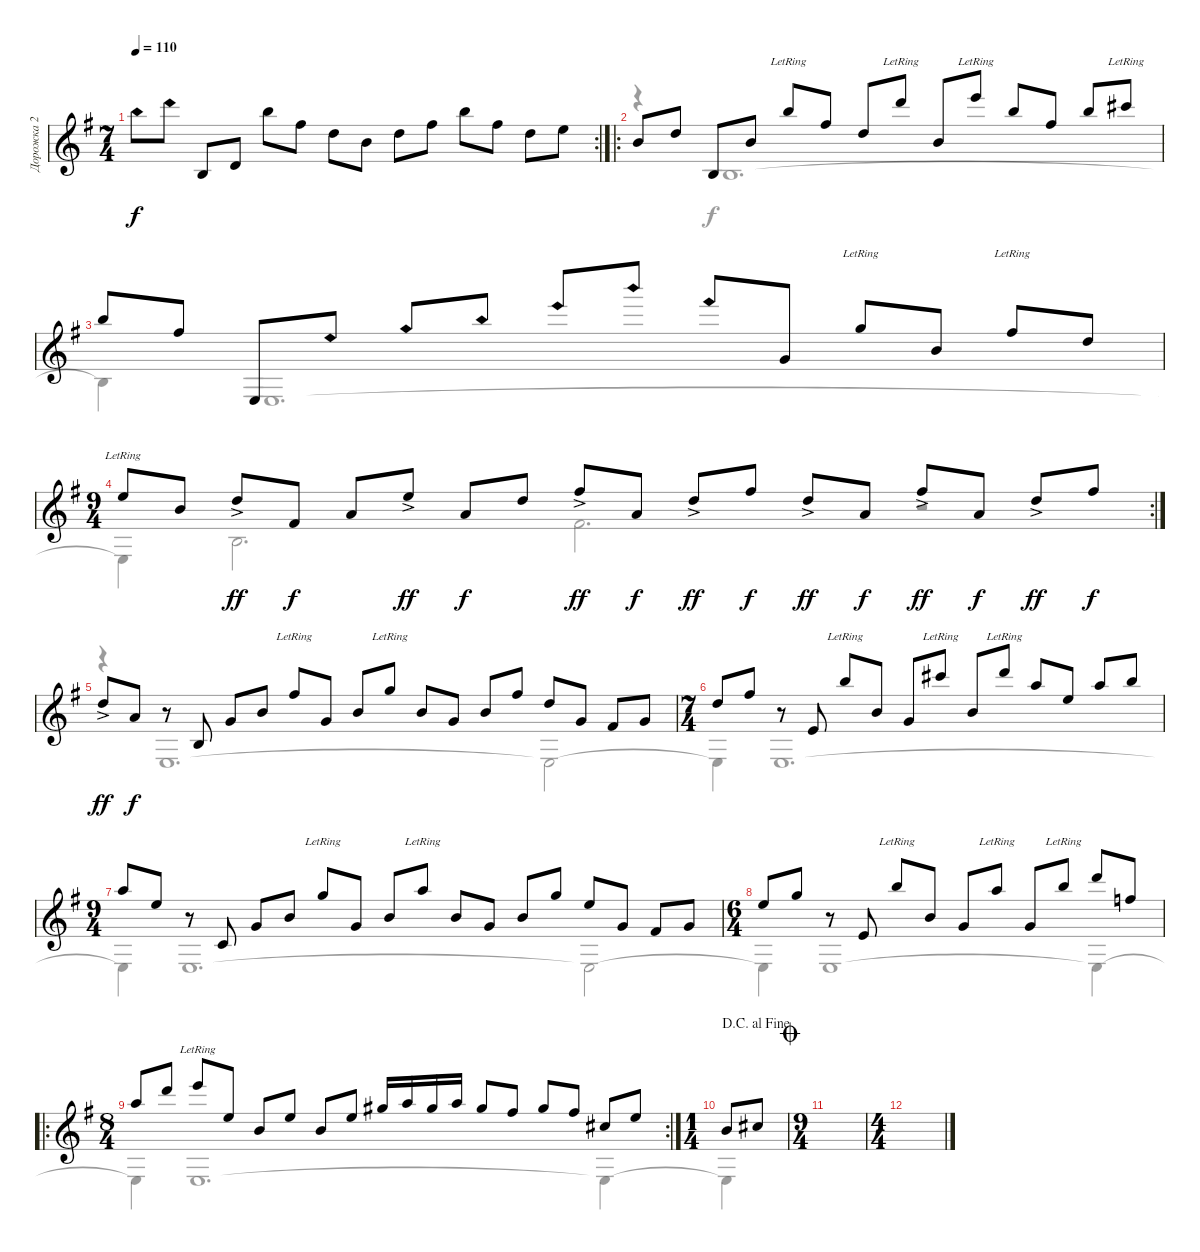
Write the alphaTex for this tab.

\track ("Дорожка 2" "Дорожка 2") {instrument acousticguitarnylon}
\staff {score}
\tuning (E4 B3 G3 D3 A2 E2) {hide}
\voice
\rc 2
\ts (7 4)
\tempo 110
\clef g2
\ks eminor
12.2{nh}.8{dy f} 7.3{nh}.8 7.6.8 0.4.8 7.1.8 7.2.8 7.3.8 0.2.8 7.3.8 7.2.8 7.1.8 7.2.8 7.3.8 0.1.8 |
\ro
0.2.8 7.3.8 7.6.8 9.4.8 7.1{lr}.8 7.2.8 7.3.8 10.1{lr}.8 0.2.8 12.1{lr}.8 12.2.8 11.3.8 12.2.8 9.1{lr}.8 |
12.2.8 11.3.8 0.6.8 7.5{nh}.8 12.3{nh}.8 12.2{nh}.8 12.1{nh}.8 7.1{nh}.8 7.2{nh}.8 0.3.8 3.1{lr}.8 0.2.8 2.1{lr}.8 3.2.8 |
\rc 2
\ts (9 4)
0.1{lr}.8 0.2.8 3.2{ac}.8{dy ff} 4.4.8{dy f} 2.3.8 5.2{ac}.8{dy ff} 2.3.8{dy f} 3.2.8 2.1{ac}.8{dy ff} 2.3.8{dy f} 3.2{ac}.8{dy ff} 2.1.8{dy f} 3.2{ac}.8{dy ff} 2.3.8{dy f} 2.1{ac}.8{dy ff} 2.3.8{dy f} 3.2{ac}.8{dy ff} 2.1.8{dy f} |
3.2{ac}.8{dy ff} 2.3.8{dy f} r.8 2.5.8 0.3.8 0.2.8 2.1{lr}.8 0.3.8 0.2.8 3.1{lr}.8 0.2.8 0.3.8 0.2.8 2.1.8 3.2.8 0.3.8 4.4.8 0.3.8 |
\ts (7 4)
3.2.8 2.1.8 r.8 7.5.8 7.1{lr}.8 0.2.8 0.3.8 9.1{lr}.8 0.2.8 10.1{lr}.8 10.2.8 9.3.8 10.2.8 7.1.8 |
\ts (9 4)
10.2.8 0.1.8 r.8 3.5.8 0.3.8 0.2.8 3.1{lr}.8 0.3.8 0.2.8 5.1{lr}.8 0.2.8 0.3.8 0.2.8 3.1.8 5.2.8 0.3.8 4.4.8 0.3.8 |
\ts (6 4)
5.2.8 3.1.8 r.8 7.5.8 7.1{lr}.8 0.2.8 0.3.8 5.1{lr}.8 0.3.8 7.1{lr}.8 10.1.8 10.3.8 |
\ro
\rc 2
\ts (8 4)
10.2.8 10.1.8 12.1{lr}.8 0.1.8 0.2.8 0.1.8 0.2.8 0.1.8 4.1.16 5.1.16 4.1.16 5.1.16 4.1.8 2.1.8 4.1.8 2.1.8 11.4.8 0.1.8 |
\ts (1 4)
\jump dacapoalfine
0.2.8 2.2.8 |
\ts (9 4)
\jump coda
|
\ts (4 4)
|
|
\voice
\clef g2
\ottava regular
\simile none
\ks eminor
|
r.4 2.5.1{d} |
2.5{t}.4 0.6.1{d} |
0.6{t}.4 2.5.2{d} 4.4.2{d} r.2 |
r.4 0.6.1{d} 0.6{t}.2 |
0.6{t}.4 0.6.1{d} |
0.6{t}.4 0.6.1{d} 0.6{t}.2 |
0.6{t}.4 0.6.1 0.6{t}.4 |
0.6{t}.4 0.6.1{d} 0.6{t}.4 |
0.6{t}.4 |
|
|
|
